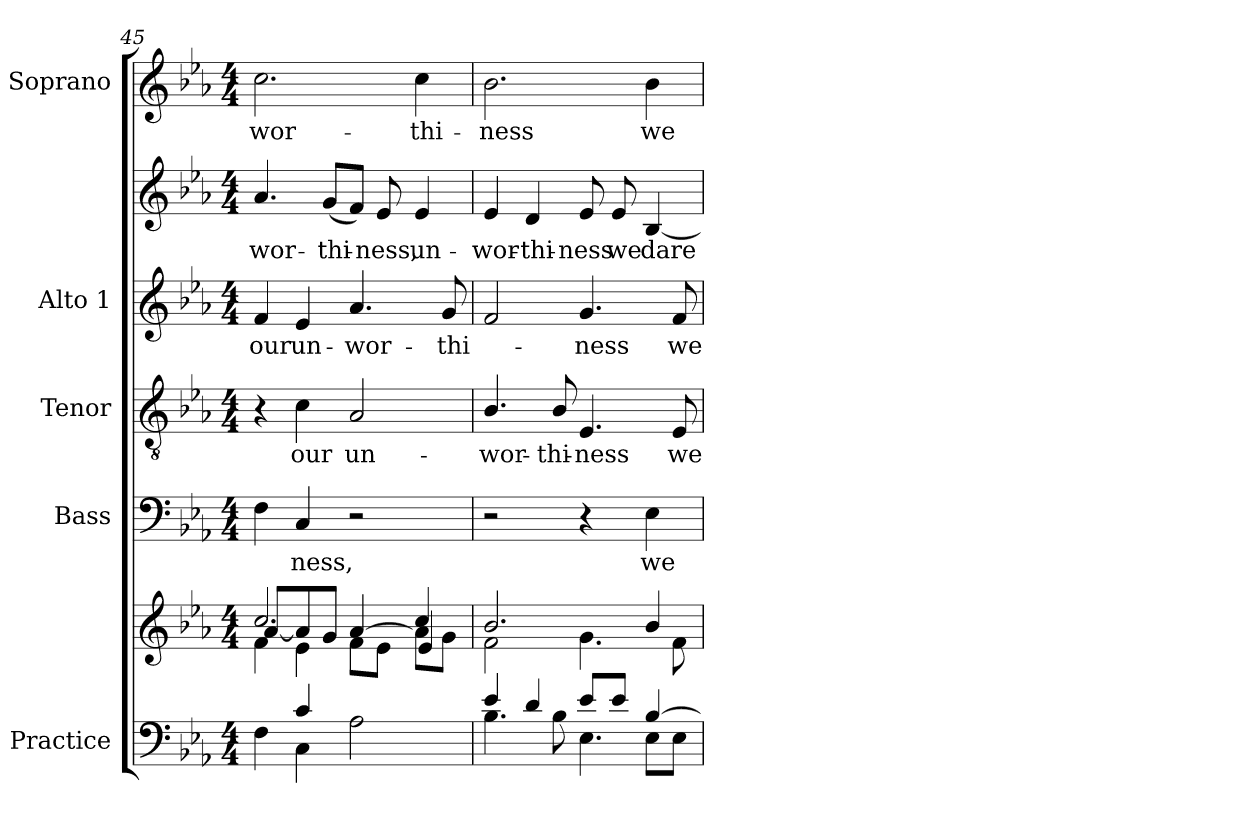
**kern	**kern	**kern	**text	**kern	**text	**kern	**text	**kern	**text	**kern	**text
*part5	*part5	*part4	*part4	*part3	*part3	*part2	*part2	*part2	*part2	*part1	*part1
*staff7	*staff6	*staff5	*staff5	*staff4	*staff4	*staff3	*staff3	*staff2	*staff2	*staff1	*staff1
*I"Practice	*	*I"Bass	*	*I"Tenor	*	*I"Alto 1	*	*	*	*I"Soprano	*
*	*	*I'B	*	*I'T	*	*I'A	*	*	*	*I'S	*
*clefF4	*clefG2	*clefF4	*	*clefGv2	*	*clefG2	*	*clefG2	*	*clefG2	*
*k[b-e-a-]	*k[b-e-a-]	*k[b-e-a-]	*	*k[b-e-a-]	*	*k[b-e-a-]	*	*k[b-e-a-]	*	*k[b-e-a-]	*
*E-:	*E-:	*E-:	*	*E-:	*	*E-:	*	*E-:	*	*E-:	*
*M4/4	*M4/4	*M4/4	*	*M4/4	*	*M4/4	*	*M4/4	*	*M4/4	*
=45	=45	=45	=45	=45	=45	=45	=45	=45	=45	=45	=45
*^	*^	*	*	*	*	*	*	*	*	*	*
*	*	*	*^	*	*	*	*	*	*	*	*	*	*
!	!	!	!	!	!	!	!	!	!	!LO:LY:b	!	!LO:LY:b	!	!LO:LY:b
4ryy	4F	2.cc/	[4a-\	4f\	4F	.	4r	.	4f	-our	4.a-	wor-	2.cc	-wor-
!	!	!	!	!	!	!LO:LY:b	!	!LO:LY:b	!	!LO:LY:b	!	!	!	!
4c	4C\	.	8a-/]	4e-\	4C	-ness,	4c	our	4e-	un-	.	.	.	.
!	!	!	!	!	!	!	!	!	!	!	!	!LO:LY:b	!	!
.	.	.	8g/J	.	.	.	.	.	.	.	(<8gL	-thi-	.	.
!	!	!	!	!	!	!	!	!LO:LY:b	!	!LO:LY:b	!	!	!	!
2A-	2ryy	.	8f\L	[4a-/	2r	.	2A-	un-	4.a-	-wor-	8fJ)	.	.	.
!	!	!	!	!	!	!	!	!	!	!	!	!LO:LY:b	!	!
.	.	.	8e-\J	.	.	.	.	.	.	.	8e-	ness,	.	.
!	!	!	!	!	!	!	!	!	!	!	!	!LO:LY:b	!	!LO:LY:b
.	.	4cc/	4e-/	8a-\L]	.	.	.	.	.	.	4e-	un-	4cc	-thi-
!	!	!	!	!	!	!	!	!	!	!LO:LY:b	!	!	!	!
.	.	.	.	8g\J	.	.	.	.	8g	-thi-	.	.	.	.
=46	=46	=46	=46	=46	=46	=46	=46	=46	=46	=46	=46	=46	=46	=46
*	*^	*	*	*	*	*	*	*	*	*	*	*	*	*
!	!	!	!	!	!	!	!	!	!LO:LY:b	!	!	!	!LO:LY:b	!	!LO:LY:b
*	*	*	*	*v	*v	*	*	*	*	*	*	*	*	*	*
4e-/	4.B-\	2ryy	2.b-/	2f\	2r	.	4.B-/	-wor-	2f	.	4e-	wor-	2.b-	-ness
!	!	!	!	!	!	!	!	!	!	!	!	!LO:LY:b	!	!
4d/	.	.	.	.	.	.	.	.	.	.	4d	-thi-	.	.
!	!	!	!	!	!	!	!	!LO:LY:b	!	!	!	!	!	!
.	8B-\	.	.	.	.	.	8B-/	-thi-	.	.	.	.	.	.
!	!	!	!	!	!	!	!	!LO:LY:b	!	!LO:LY:b	!	!LO:LY:b	!	!
8e-/L	4.E-	4ryy	.	4.g\	4r	.	4.E-	-ness	4.g	ness	8e-	-ness	.	.
!	!	!	!	!	!	!	!	!	!	!	!	!LO:LY:b	!	!
8e-/J	.	.	.	.	.	.	.	.	.	.	8e-	we	.	.
!	!	!	!	!	!	!LO:LY:b	!	!	!	!	!	!LO:LY:b	!	!LO:LY:b
[4B-/	.	8E-\L	4b-/	.	4E-	we	.	.	.	.	[4B-	dare	4b-	we
!	!	!	!	!	!	!	!	!LO:LY:b	!	!LO:LY:b	!	!	!	!
.	8E-/yy	8E-J	.	8f\	.	.	8E-	we	8f	we	.	.	.	.
*v	*v	*v	*	*	*	*	*	*	*	*	*	*	*	*
*	*v	*v	*	*	*	*	*	*	*	*	*	*
=	=	=	=	=	=	=	=	=	=	=	=
*-	*-	*-	*-	*-	*-	*-	*-	*-	*-	*-	*-
